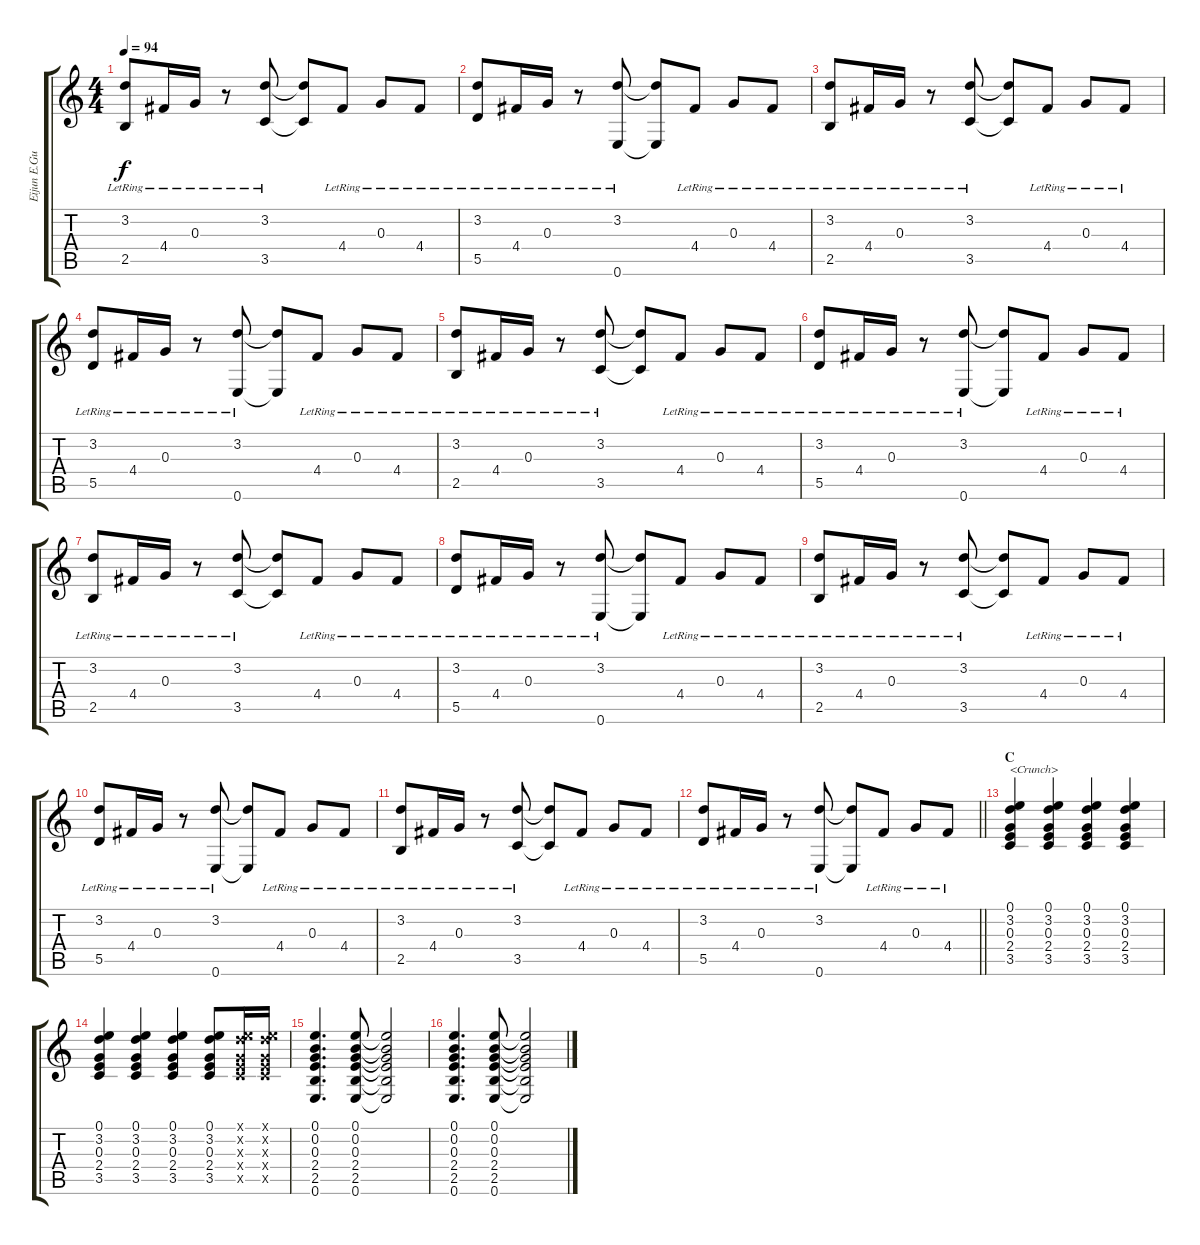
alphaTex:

\track ("Eijun E.Guitar II" "Eijun E.Gu") {instrument electricguitarclean}
\staff {score tabs}
\tuning (E4 B3 G3 D3 A2 E2) {hide}
\ts (4 4)
\tempo 94
\clef g2
\ks c
(3.2{lr} 2.5{lr}).8{dy f} 4.4{lr}.16 0.3{lr}.16 r.8 (3.2{lr} 3.5{lr}).8 (3.2{t} 3.5{t}).8 4.4{lr}.8 0.3{lr}.8 4.4{lr}.8 |
(3.2{lr} 5.5{lr}).8 4.4{lr}.16 0.3{lr}.16 r.8 (3.2{lr} 0.6{lr}).8 (3.2{t} 0.6{t}).8 4.4{lr}.8 0.3{lr}.8 4.4{lr}.8 |
(3.2{lr} 2.5{lr}).8 4.4{lr}.16 0.3{lr}.16 r.8 (3.2{lr} 3.5{lr}).8 (3.2{t} 3.5{t}).8 4.4{lr}.8 0.3{lr}.8 4.4{lr}.8 |
(3.2{lr} 5.5{lr}).8 4.4{lr}.16 0.3{lr}.16 r.8 (3.2{lr} 0.6{lr}).8 (3.2{t} 0.6{t}).8 4.4{lr}.8 0.3{lr}.8 4.4{lr}.8 |
(3.2{lr} 2.5{lr}).8 4.4{lr}.16 0.3{lr}.16 r.8 (3.2{lr} 3.5{lr}).8 (3.2{t} 3.5{t}).8 4.4{lr}.8 0.3{lr}.8 4.4{lr}.8 |
(3.2{lr} 5.5{lr}).8 4.4{lr}.16 0.3{lr}.16 r.8 (3.2{lr} 0.6{lr}).8 (3.2{t} 0.6{t}).8 4.4{lr}.8 0.3{lr}.8 4.4{lr}.8 |
(3.2{lr} 2.5{lr}).8 4.4{lr}.16 0.3{lr}.16 r.8 (3.2{lr} 3.5{lr}).8 (3.2{t} 3.5{t}).8 4.4{lr}.8 0.3{lr}.8 4.4{lr}.8 |
(3.2{lr} 5.5{lr}).8 4.4{lr}.16 0.3{lr}.16 r.8 (3.2{lr} 0.6{lr}).8 (3.2{t} 0.6{t}).8 4.4{lr}.8 0.3{lr}.8 4.4{lr}.8 |
(3.2{lr} 2.5{lr}).8 4.4{lr}.16 0.3{lr}.16 r.8 (3.2{lr} 3.5{lr}).8 (3.2{t} 3.5{t}).8 4.4{lr}.8 0.3{lr}.8 4.4{lr}.8 |
(3.2{lr} 5.5{lr}).8 4.4{lr}.16 0.3{lr}.16 r.8 (3.2{lr} 0.6{lr}).8 (3.2{t} 0.6{t}).8 4.4{lr}.8 0.3{lr}.8 4.4{lr}.8 |
(3.2{lr} 2.5{lr}).8 4.4{lr}.16 0.3{lr}.16 r.8 (3.2{lr} 3.5{lr}).8 (3.2{t} 3.5{t}).8 4.4{lr}.8 0.3{lr}.8 4.4{lr}.8 |
\barLineRight lightlight
(3.2{lr} 5.5{lr}).8 4.4{lr}.16 0.3{lr}.16 r.8 (3.2{lr} 0.6{lr}).8 (3.2{t} 0.6{t}).8 4.4{lr}.8 0.3{lr}.8 4.4{lr}.8 |
\section ("" "C")
(0.1 3.2 0.3 2.4 3.5).4{txt "<Crunch>" instrument overdrivenguitar} (0.1 3.2 0.3 2.4 3.5).4 (0.1 3.2 0.3 2.4 3.5).4 (0.1 3.2 0.3 2.4 3.5).4 |
(0.1 3.2 0.3 2.4 3.5).4 (0.1 3.2 0.3 2.4 3.5).4 (0.1 3.2 0.3 2.4 3.5).4 (0.1 3.2 0.3 2.4 3.5).8 (0.1{x} 3.2{x} 0.3{x} 2.4{x} 3.5{x}).16 (0.1{x} 3.2{x} 0.3{x} 2.4{x} 3.5{x}).16 |
(0.1 0.2 0.3 2.4 2.5 0.6).4{d} (0.1 0.2 0.3 2.4 2.5 0.6).8 (0.1{t} 0.2{t} 0.3{t} 2.4{t} 2.5{t} 0.6{t}).2 |
(0.1 0.2 0.3 2.4 2.5 0.6).4{d} (0.1 0.2 0.3 2.4 2.5 0.6).8 (0.1{t} 0.2{t} 0.3{t} 2.4{t} 2.5{t} 0.6{t}).2
